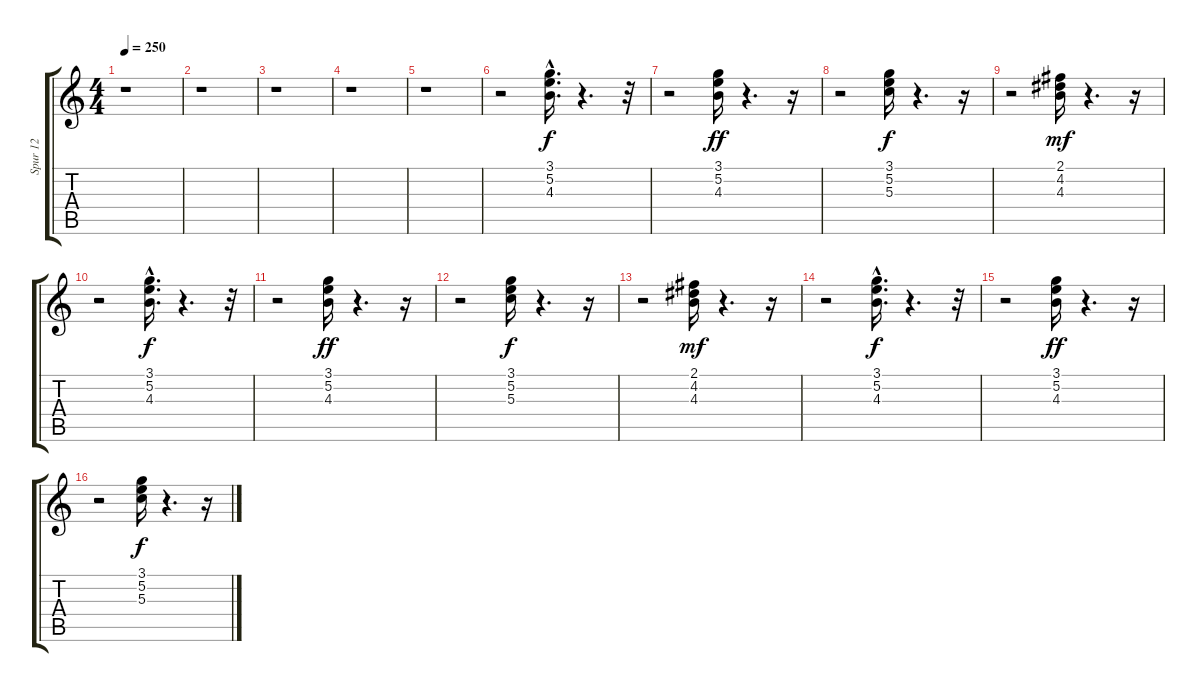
\track ("Spur 12" "Spur 12") {instrument electricguitarclean}
\staff {score tabs}
\tuning (E4 B3 G3 D3 A2 E2) {hide}
\ts (4 4)
\tempo 250
\clef g2
\ks c
r.1{dy mf} |
r.1 |
r.1 |
r.1 |
r.1 |
r.2 (3.1{hac} 5.2 4.3).16{d dy f} r.4{d} r.32 |
r.2 (3.1 5.2 4.3).16{dy ff} r.4{d} r.16 |
r.2 (3.1 5.2 5.3).16{dy f} r.4{d} r.16 |
r.2 (2.1 4.2 4.3).16{dy mf} r.4{d} r.16 |
r.2 (3.1{hac} 5.2 4.3).16{d dy f} r.4{d} r.32 |
r.2 (3.1 5.2 4.3).16{dy ff} r.4{d} r.16 |
r.2 (3.1 5.2 5.3).16{dy f} r.4{d} r.16 |
r.2 (2.1 4.2 4.3).16{dy mf} r.4{d} r.16 |
r.2 (3.1{hac} 5.2 4.3).16{d dy f} r.4{d} r.32 |
r.2 (3.1 5.2 4.3).16{dy ff} r.4{d} r.16 |
r.2 (3.1 5.2 5.3).16{dy f} r.4{d} r.16
